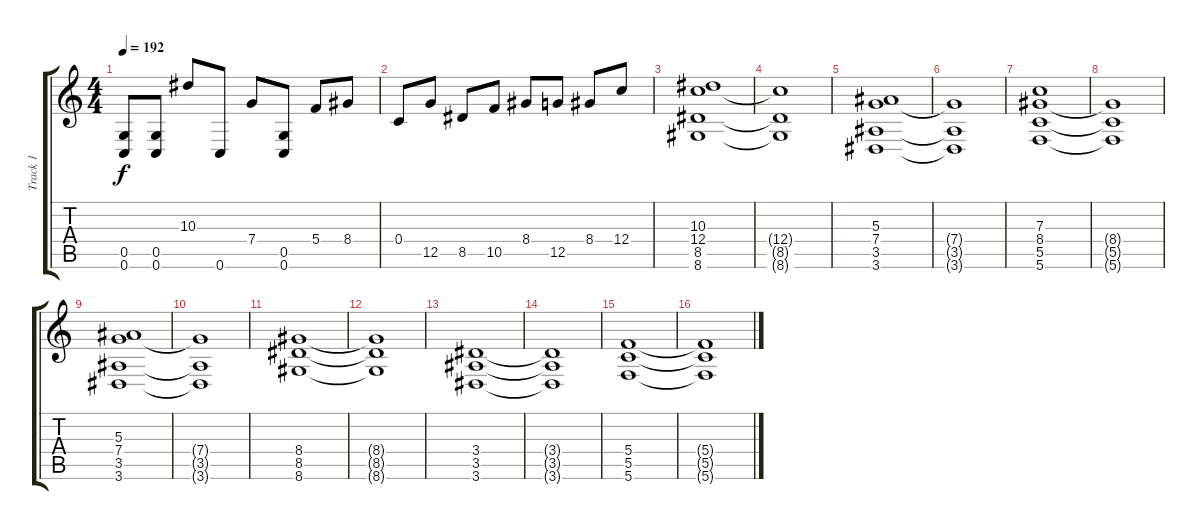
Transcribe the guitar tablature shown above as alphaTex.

\track ("Track 1" "Track 1") {instrument distortionguitar}
\staff {score tabs}
\tuning (D4 A3 F3 C3 G2 C2) {hide}
\ts (4 4)
\tempo 192
\clef g2
\ks c
(0.5 0.6).8{dy f} (0.5 0.6).8 10.3.8 0.6.8 7.4.8 (0.5 0.6).8 5.4.8 8.4.8 |
0.4.8 12.5.8 8.5.8 10.5.8 8.4.8 12.5.8 8.4.8 12.4.8 |
(10.3 12.4 8.5 8.6).1 |
(12.4{t} 8.5{t} 8.6{t}).1 |
(5.3 7.4 3.5 3.6).1 |
(7.4{t} 3.5{t} 3.6{t}).1 |
(7.3 8.4 5.5 5.6).1 |
(8.4{t} 5.5{t} 5.6{t}).1 |
(5.3 7.4 3.5 3.6).1 |
(7.4{t} 3.5{t} 3.6{t}).1 |
(8.4 8.5 8.6).1 |
(8.4{t} 8.5{t} 8.6{t}).1 |
(3.4 3.5 3.6).1 |
(3.4{t} 3.5{t} 3.6{t}).1 |
(5.4 5.5 5.6).1 |
(5.4{t} 5.5{t} 5.6{t}).1
